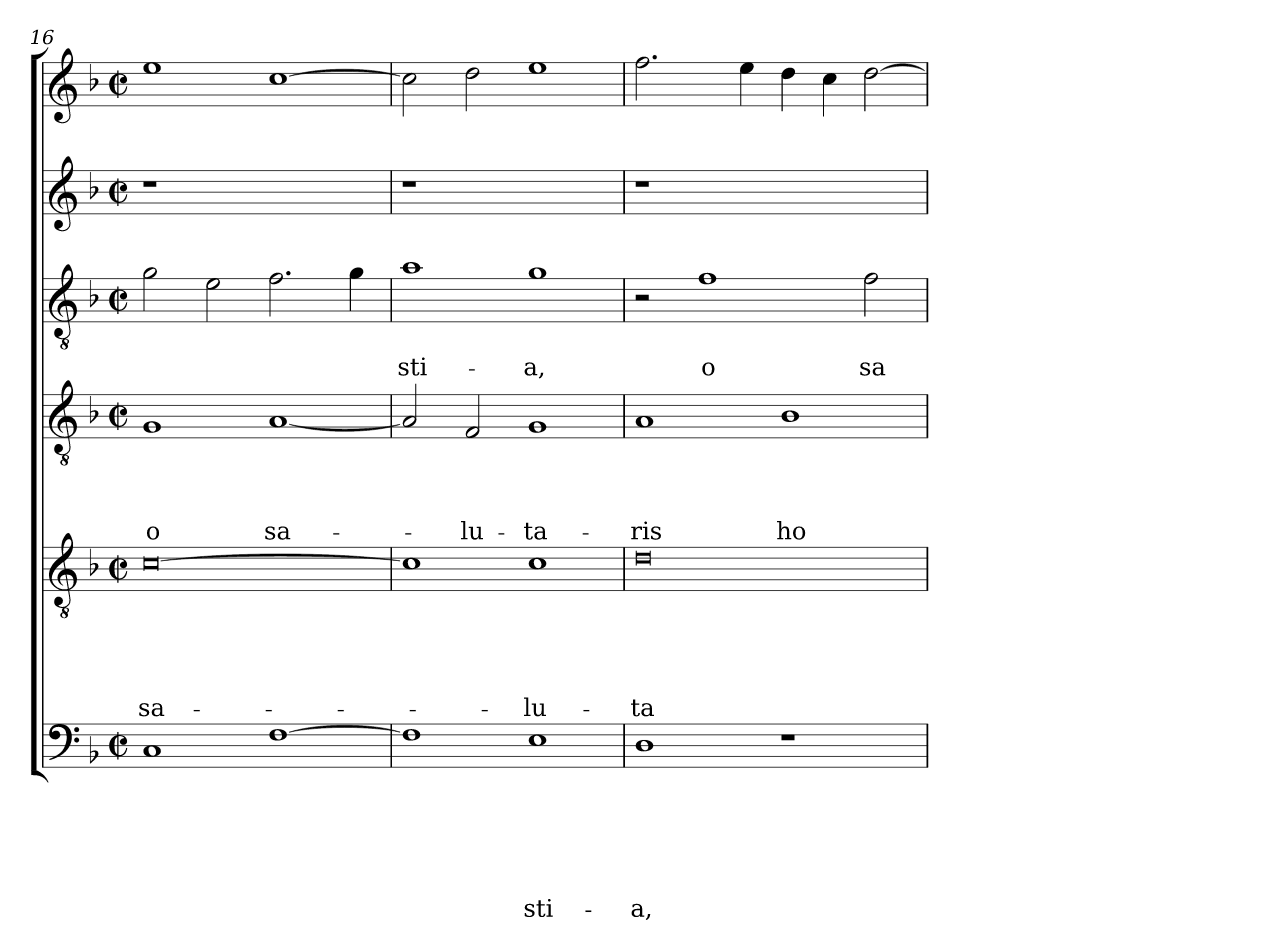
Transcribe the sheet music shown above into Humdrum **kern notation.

**kern	**text	**text	**text	**text	**text	**text	**kern	**text	**text	**text	**text	**text	**kern	**text	**text	**text	**text	**kern	**text	**text	**kern	**kern
*part6	*part6	*part6	*part6	*part6	*part6	*part6	*part5	*part5	*part5	*part5	*part5	*part5	*part4	*part4	*part4	*part4	*part4	*part3	*part3	*part3	*part2	*part1
*staff6	*staff6	*staff6	*staff6	*staff6	*staff6	*staff6	*staff5	*staff5	*staff5	*staff5	*staff5	*staff5	*staff4	*staff4	*staff4	*staff4	*staff4	*staff3	*staff3	*staff3	*staff2	*staff1
*clefF4	*	*	*	*	*	*	*clefGv2	*	*	*	*	*	*clefGv2	*	*	*	*	*clefGv2	*	*	*clefG2	*clefG2
*k[b-]	*	*	*	*	*	*	*k[b-]	*	*	*	*	*	*k[b-]	*	*	*	*	*k[b-]	*	*	*k[b-]	*k[b-]
*F:	*	*	*	*	*	*	*F:	*	*	*	*	*	*F:	*	*	*	*	*F:	*	*	*F:	*F:
*M2/2	*	*	*	*	*	*	*M2/2	*	*	*	*	*	*M2/2	*	*	*	*	*M2/2	*	*	*M2/2	*M2/2
*met(c|)	*	*	*	*	*	*	*met(c|)	*	*	*	*	*	*met(c|)	*	*	*	*	*met(c|)	*	*	*met(c|)	*met(c|)
=16	=16	=16	=16	=16	=16	=16	=16	=16	=16	=16	=16	=16	=16	=16	=16	=16	=16	=16	=16	=16	=16	=16
1C	.	.	.	.	.	.	[0c	.	.	.	.	sa-	1G	.	.	.	o	2g\	.	.	1r	1ee
.	.	.	.	.	.	.	.	.	.	.	.	.	.	.	.	.	.	2e\	.	.	.	.
[1F	.	.	.	.	.	.	.	.	.	.	.	.	[1A	.	.	.	sa-	2.f\	.	.	1ryy	[1cc
.	.	.	.	.	.	.	.	.	.	.	.	.	.	.	.	.	.	4g\	.	.	.	.
!!LO:LB:g=z
=17	=17	=17	=17	=17	=17	=17	=17	=17	=17	=17	=17	=17	=17	=17	=17	=17	=17	=17	=17	=17	=17	=17
1F]	.	.	.	.	.	.	1c]	.	.	.	.	.	2A/]	.	.	.	.	1a	.	-sti-	1r	2cc\]
.	.	.	.	.	.	.	.	.	.	.	.	.	2F/	.	.	.	-lu-	.	.	.	.	2dd\
1E	.	.	.	.	.	-sti-	1c	.	.	.	.	-lu-	1G	.	.	.	-ta-	1g	.	-a,	1ryy	1ee
=18	=18	=18	=18	=18	=18	=18	=18	=18	=18	=18	=18	=18	=18	=18	=18	=18	=18	=18	=18	=18	=18	=18
1D	.	.	.	.	.	-a,	0d	.	.	.	.	-ta-	1A	.	.	.	-ris	2r	.	.	1r	2.ff\
.	.	.	.	.	.	.	.	.	.	.	.	.	.	.	.	.	.	1f	.	o	.	.
.	.	.	.	.	.	.	.	.	.	.	.	.	.	.	.	.	.	.	.	.	.	4ee\
1r	.	.	.	.	.	.	.	.	.	.	.	.	1B-	.	.	.	ho-	.	.	.	1ryy	4dd\
.	.	.	.	.	.	.	.	.	.	.	.	.	.	.	.	.	.	.	.	.	.	4cc\
.	.	.	.	.	.	.	.	.	.	.	.	.	.	.	.	.	.	2f\	.	sa-	.	[2dd\
=	=	=	=	=	=	=	=	=	=	=	=	=	=	=	=	=	=	=	=	=	=	=
*-	*-	*-	*-	*-	*-	*-	*-	*-	*-	*-	*-	*-	*-	*-	*-	*-	*-	*-	*-	*-	*-	*-
